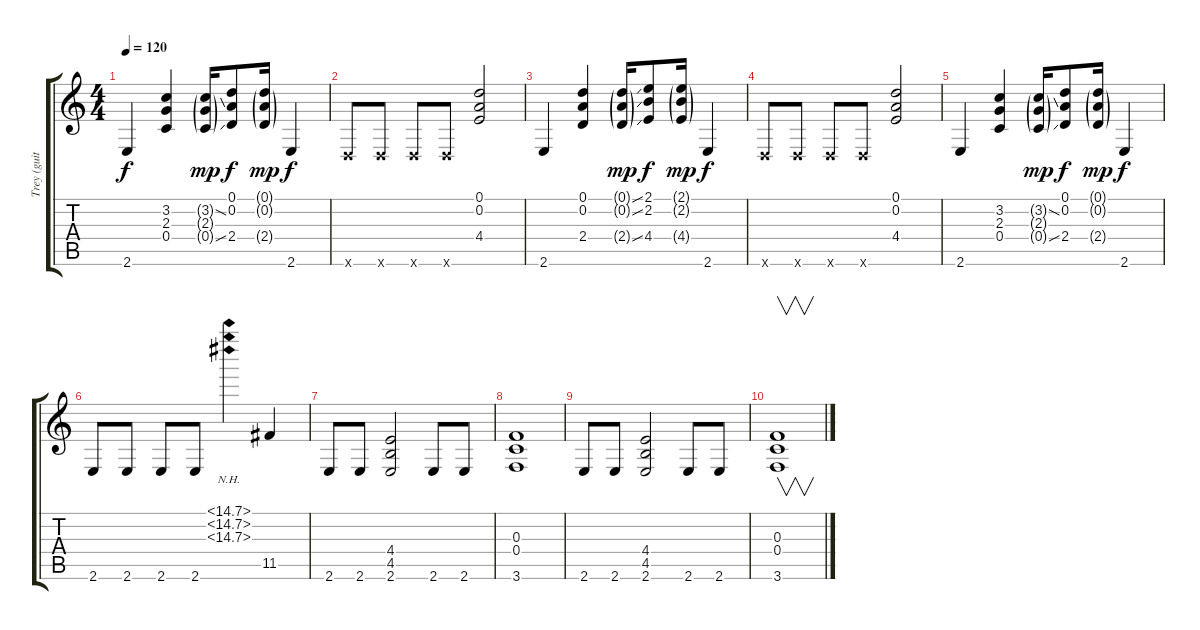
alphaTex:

\track ("Trey (guitar) " "Trey (guit") {instrument overdrivenguitar}
\staff {score tabs}
\tuning (D4 A3 F3 C3 G2 D2) {hide}
\ts (4 4)
\tempo 120
\clef g2
\ks c
2.6.4{dy f} (3.2 2.3 0.4).4 (3.2{ss g} 2.3{g} 0.4{ss g}).16{dy mp} (0.1 0.2 2.4).8{dy f} (0.1{g} 0.2{g} 2.4{g}).16{dy mp} 2.6.4{dy f} |
0.6{x}.8 0.6{x}.8 0.6{x}.8 0.6{x}.8 (0.1 0.2 4.4).2 |
2.6.4 (0.1 0.2 2.4).4 (0.1{ss g} 0.2{ss g} 2.4{ss g}).16{dy mp} (2.1 2.2 4.4).8{dy f} (2.1{g} 2.2{g} 4.4{g}).16{dy mp} 2.6.4{dy f} |
0.6{x}.8 0.6{x}.8 0.6{x}.8 0.6{x}.8 (0.1 0.2 4.4).2 |
2.6.4 (3.2 2.3 0.4).4 (3.2{ss g} 2.3{g} 0.4{ss g}).16{dy mp} (0.1 0.2 2.4).8{dy f} (0.1{g} 0.2{g} 2.4{g}).16{dy mp} 2.6.4{dy f} |
2.6.8 2.6.8 2.6.8 2.6.8 (14.1{nh} 14.2{nh} 14.3{nh}).4 11.5.4 |
2.6.8 2.6.8 (4.4 4.5 2.6).2 2.6.8 2.6.8 |
(0.3 0.4 3.6).1 |
2.6.8 2.6.8 (4.4 4.5 2.6).2 2.6.8 2.6.8 |
(0.3 0.4 3.6).1{v}
